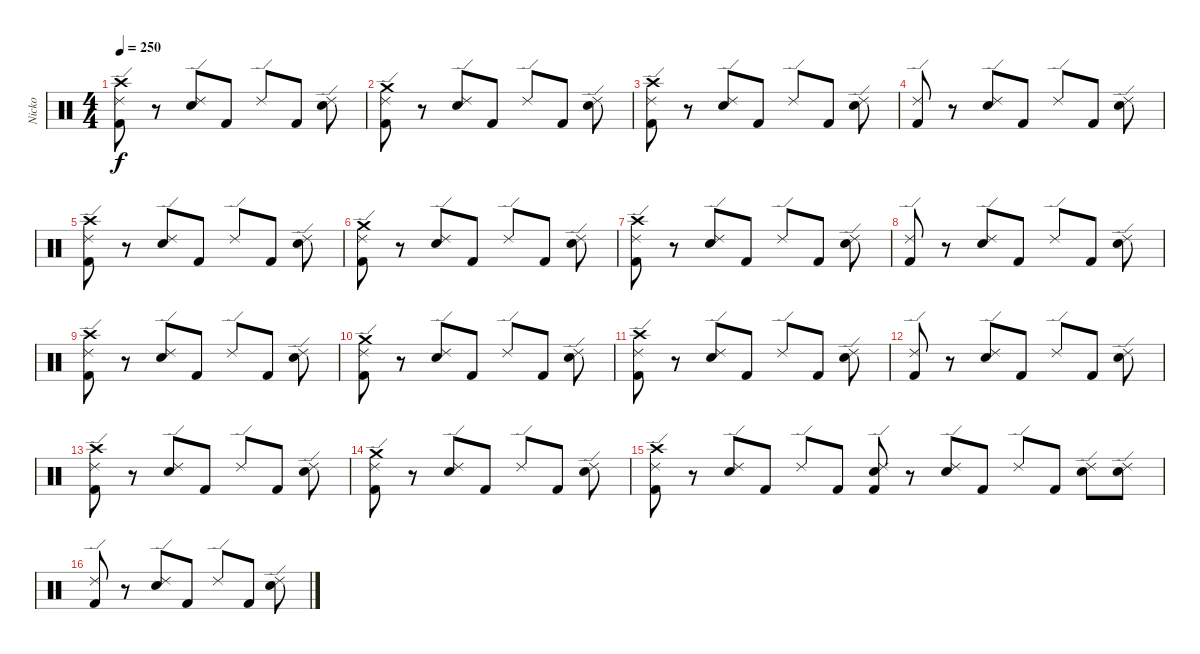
\track ("Nicko" "Nicko") {instrument percussion}
\staff {score}
\articulation defaults
\ts (4 4)
\tempo 250
\clef neutral
\ks c
("Kick (hit) 2" "Ride (edge) 2" "Crash high (hit)").8{dy f} r.8 ("Electric Snare (hit)" "Ride (edge) 2").8 "Kick (hit) 2".8 "Ride (edge) 2".8 "Kick (hit) 2".8 ("Electric Snare (hit)" "Ride (edge) 2").8 |
("Kick (hit) 2" "Ride (edge) 2" "Crash medium (hit)").8 r.8 ("Electric Snare (hit)" "Ride (edge) 2").8 "Kick (hit) 2".8 "Ride (edge) 2".8 "Kick (hit) 2".8 ("Electric Snare (hit)" "Ride (edge) 2").8 |
("Kick (hit) 2" "Ride (edge) 2" "Crash high (hit)").8 r.8 ("Electric Snare (hit)" "Ride (edge) 2").8 "Kick (hit) 2".8 "Ride (edge) 2".8 "Kick (hit) 2".8 ("Electric Snare (hit)" "Ride (edge) 2").8 |
("Kick (hit) 2" "Ride (edge) 2").8 r.8 ("Electric Snare (hit)" "Ride (edge) 2").8 "Kick (hit) 2".8 "Ride (edge) 2".8 "Kick (hit) 2".8 ("Electric Snare (hit)" "Ride (edge) 2").8 |
("Kick (hit) 2" "Ride (edge) 2" "Crash high (hit)").8 r.8 ("Electric Snare (hit)" "Ride (edge) 2").8 "Kick (hit) 2".8 "Ride (edge) 2".8 "Kick (hit) 2".8 ("Electric Snare (hit)" "Ride (edge) 2").8 |
("Kick (hit) 2" "Ride (edge) 2" "Crash medium (hit)").8 r.8 ("Electric Snare (hit)" "Ride (edge) 2").8 "Kick (hit) 2".8 "Ride (edge) 2".8 "Kick (hit) 2".8 ("Electric Snare (hit)" "Ride (edge) 2").8 |
("Kick (hit) 2" "Ride (edge) 2" "Crash high (hit)").8 r.8 ("Electric Snare (hit)" "Ride (edge) 2").8 "Kick (hit) 2".8 "Ride (edge) 2".8 "Kick (hit) 2".8 ("Electric Snare (hit)" "Ride (edge) 2").8 |
("Kick (hit) 2" "Ride (edge) 2").8 r.8 ("Electric Snare (hit)" "Ride (edge) 2").8 "Kick (hit) 2".8 "Ride (edge) 2".8 "Kick (hit) 2".8 ("Electric Snare (hit)" "Ride (edge) 2").8 |
("Kick (hit) 2" "Ride (edge) 2" "Crash high (hit)").8 r.8 ("Electric Snare (hit)" "Ride (edge) 2").8 "Kick (hit) 2".8 "Ride (edge) 2".8 "Kick (hit) 2".8 ("Electric Snare (hit)" "Ride (edge) 2").8 |
("Kick (hit) 2" "Ride (edge) 2" "Crash medium (hit)").8 r.8 ("Electric Snare (hit)" "Ride (edge) 2").8 "Kick (hit) 2".8 "Ride (edge) 2".8 "Kick (hit) 2".8 ("Electric Snare (hit)" "Ride (edge) 2").8 |
("Kick (hit) 2" "Ride (edge) 2" "Crash high (hit)").8 r.8 ("Electric Snare (hit)" "Ride (edge) 2").8 "Kick (hit) 2".8 "Ride (edge) 2".8 "Kick (hit) 2".8 ("Electric Snare (hit)" "Ride (edge) 2").8 |
("Kick (hit) 2" "Ride (edge) 2").8 r.8 ("Electric Snare (hit)" "Ride (edge) 2").8 "Kick (hit) 2".8 "Ride (edge) 2".8 "Kick (hit) 2".8 ("Electric Snare (hit)" "Ride (edge) 2").8 |
("Kick (hit) 2" "Ride (edge) 2" "Crash high (hit)").8 r.8 ("Electric Snare (hit)" "Ride (edge) 2").8 "Kick (hit) 2".8 "Ride (edge) 2".8 "Kick (hit) 2".8 ("Electric Snare (hit)" "Ride (edge) 2").8 |
("Kick (hit) 2" "Ride (edge) 2" "Crash medium (hit)").8 r.8 ("Electric Snare (hit)" "Ride (edge) 2").8 "Kick (hit) 2".8 "Ride (edge) 2".8 "Kick (hit) 2".8 ("Electric Snare (hit)" "Ride (edge) 2").8 |
("Kick (hit) 2" "Ride (edge) 2" "Crash high (hit)").8 r.8 ("Electric Snare (hit)" "Ride (edge) 2").8 "Kick (hit) 2".8 "Ride (edge) 2".8 "Kick (hit) 2".8 ("Kick (hit) 2" "Ride (edge) 2" "Snare (hit) 2").8 r.8 ("Electric Snare (hit)" "Ride (edge) 2").8 "Kick (hit) 2".8 "Ride (edge) 2".8 "Kick (hit) 2".8 ("Snare (hit) 2" "Ride (edge) 2").8 ("Electric Snare (hit)" "Ride (edge) 2").8 |
("Kick (hit) 2" "Ride (edge) 2").8 r.8 ("Electric Snare (hit)" "Ride (edge) 2").8 "Kick (hit) 2".8 "Ride (edge) 2".8 "Kick (hit) 2".8 ("Electric Snare (hit)" "Ride (edge) 2").8
